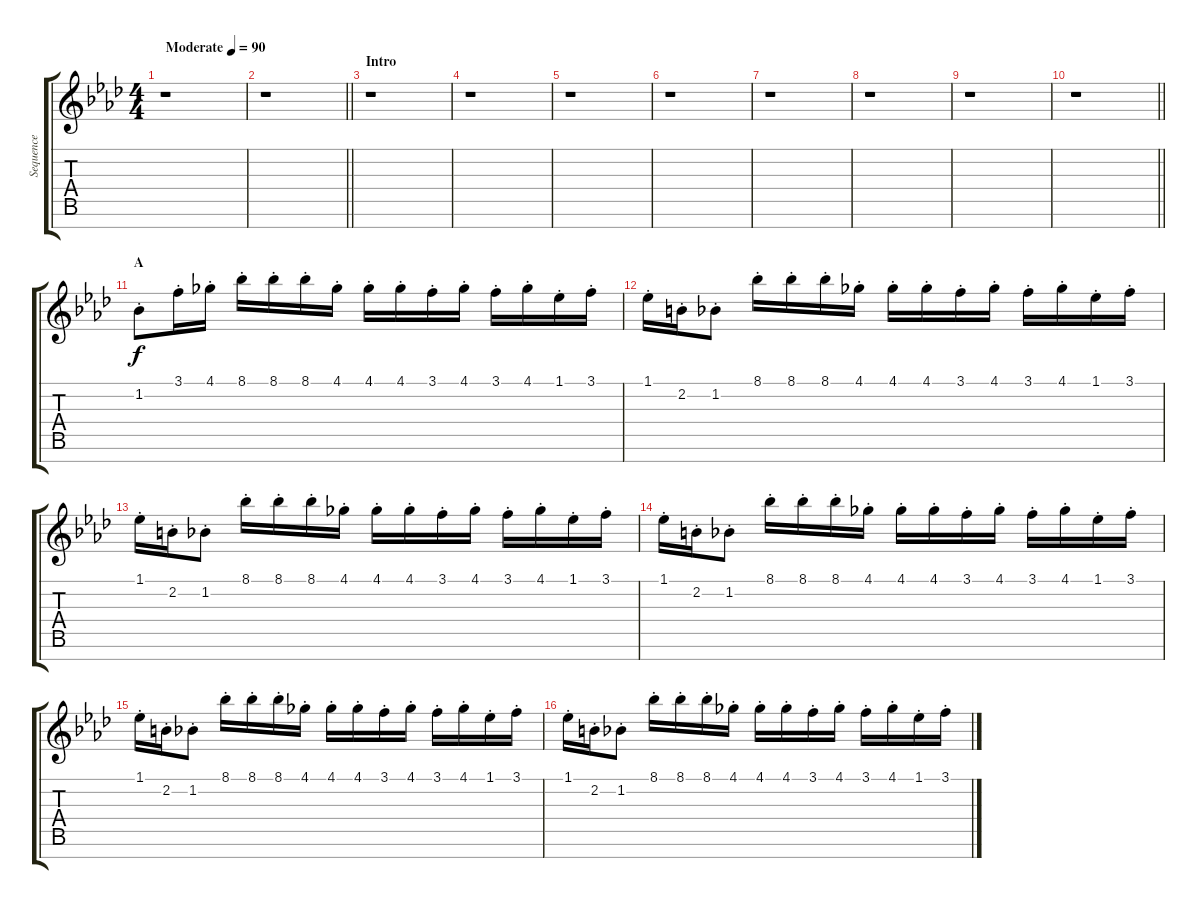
\track ("Sequence" "Sequence") {instrument lead2sawtooth}
\staff {score tabs}
\tuning (D5 A4 F4 C4 G3 D3 A2) {hide}
\ts (4 4)
\tempo (90 "Moderate")
\clef g2
\ks ab
r.1{dy f instrument lead2sawtooth} |
\barLineRight lightlight
r.1 |
\section ("" "Intro")
r.1 |
r.1 |
r.1 |
r.1 |
r.1 |
r.1 |
r.1 |
\barLineRight lightlight
r.1 |
\section ("" "A")
1.2{st}.8 3.1{st}.16 4.1{st}.16 8.1{st}.16 8.1{st}.16 8.1{st}.16 4.1{st}.16 4.1{st}.16 4.1{st}.16 3.1{st}.16 4.1{st}.16 3.1{st}.16 4.1{st}.16 1.1{st}.16 3.1{st}.16 |
1.1{st}.16 2.2{st}.16 1.2{st}.8 8.1{st}.16 8.1{st}.16 8.1{st}.16 4.1{st}.16 4.1{st}.16 4.1{st}.16 3.1{st}.16 4.1{st}.16 3.1{st}.16 4.1{st}.16 1.1{st}.16 3.1{st}.16 |
1.1{st}.16 2.2{st}.16 1.2{st}.8 8.1{st}.16 8.1{st}.16 8.1{st}.16 4.1{st}.16 4.1{st}.16 4.1{st}.16 3.1{st}.16 4.1{st}.16 3.1{st}.16 4.1{st}.16 1.1{st}.16 3.1{st}.16 |
1.1{st}.16 2.2{st}.16 1.2{st}.8 8.1{st}.16 8.1{st}.16 8.1{st}.16 4.1{st}.16 4.1{st}.16 4.1{st}.16 3.1{st}.16 4.1{st}.16 3.1{st}.16 4.1{st}.16 1.1{st}.16 3.1{st}.16 |
1.1{st}.16 2.2{st}.16 1.2{st}.8 8.1{st}.16 8.1{st}.16 8.1{st}.16 4.1{st}.16 4.1{st}.16 4.1{st}.16 3.1{st}.16 4.1{st}.16 3.1{st}.16 4.1{st}.16 1.1{st}.16 3.1{st}.16 |
1.1{st}.16 2.2{st}.16 1.2{st}.8 8.1{st}.16 8.1{st}.16 8.1{st}.16 4.1{st}.16 4.1{st}.16 4.1{st}.16 3.1{st}.16 4.1{st}.16 3.1{st}.16 4.1{st}.16 1.1{st}.16 3.1{st}.16
